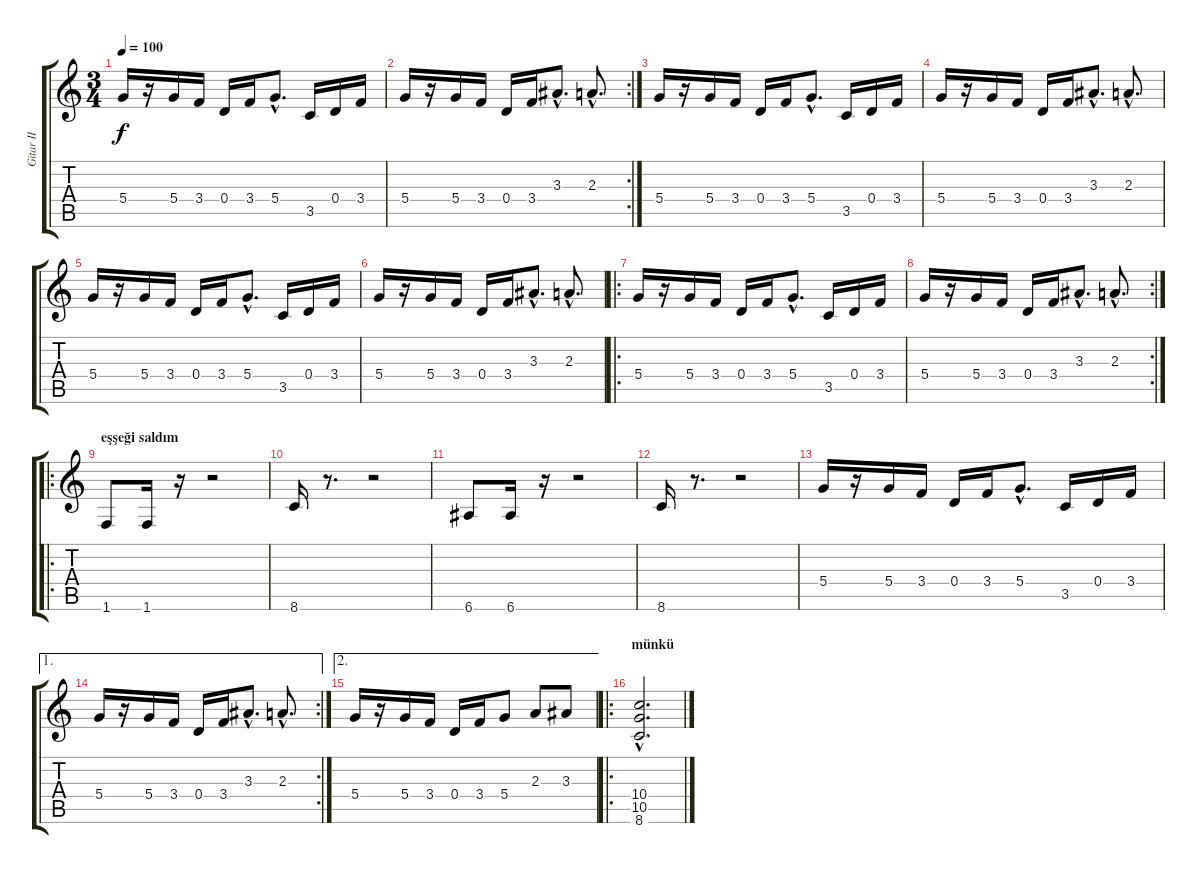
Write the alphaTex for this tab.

\track ("Gitar II" "Gitar II") {instrument distortionguitar}
\staff {score tabs}
\tuning (E4 B3 G3 D3 A2 E2) {hide}
\ts (3 4)
\tempo 100
\clef g2
\ks c
5.4.16{dy f instrument distortionguitar} r.16 5.4.16 3.4.16 0.4.16 3.4.16 5.4{hac}.8{d} 3.5.16 0.4.16 3.4.16 |
\rc 2
5.4.16 r.16 5.4.16 3.4.16 0.4.16 3.4.16 3.3{hac}.8{d} 2.3{hac}.8{d} |
5.4.16 r.16 5.4.16 3.4.16 0.4.16 3.4.16 5.4{hac}.8{d} 3.5.16 0.4.16 3.4.16 |
5.4.16 r.16 5.4.16 3.4.16 0.4.16 3.4.16 3.3{hac}.8{d} 2.3{hac}.8{d} |
5.4.16 r.16 5.4.16 3.4.16 0.4.16 3.4.16 5.4{hac}.8{d} 3.5.16 0.4.16 3.4.16 |
5.4.16 r.16 5.4.16 3.4.16 0.4.16 3.4.16 3.3{hac}.8{d} 2.3{hac}.8{d} |
\ro
5.4.16 r.16 5.4.16 3.4.16 0.4.16 3.4.16 5.4{hac}.8{d} 3.5.16 0.4.16 3.4.16 |
\rc 2
5.4.16 r.16 5.4.16 3.4.16 0.4.16 3.4.16 3.3{hac}.8{d} 2.3{hac}.8{d} |
\ro
\section ("" "eşşeği saldım")
1.6.8 1.6.16 r.16 r.2 |
8.6.16 r.8{d} r.2 |
6.6.8 6.6.16 r.16 r.2 |
8.6.16 r.8{d} r.2 |
5.4.16 r.16 5.4.16 3.4.16 0.4.16 3.4.16 5.4{hac}.8{d} 3.5.16 0.4.16 3.4.16 |
\ae 1
\rc 2
5.4.16 r.16 5.4.16 3.4.16 0.4.16 3.4.16 3.3{hac}.8{d} 2.3{hac}.8{d} |
\ae 2
5.4.16 r.16 5.4.16 3.4.16 0.4.16 3.4.16 5.4.8 2.3.8 3.3.8 |
\ro
\section ("" "münkü")
(10.4{hac} 10.5{hac} 8.6{hac}).2{d volume 12}
